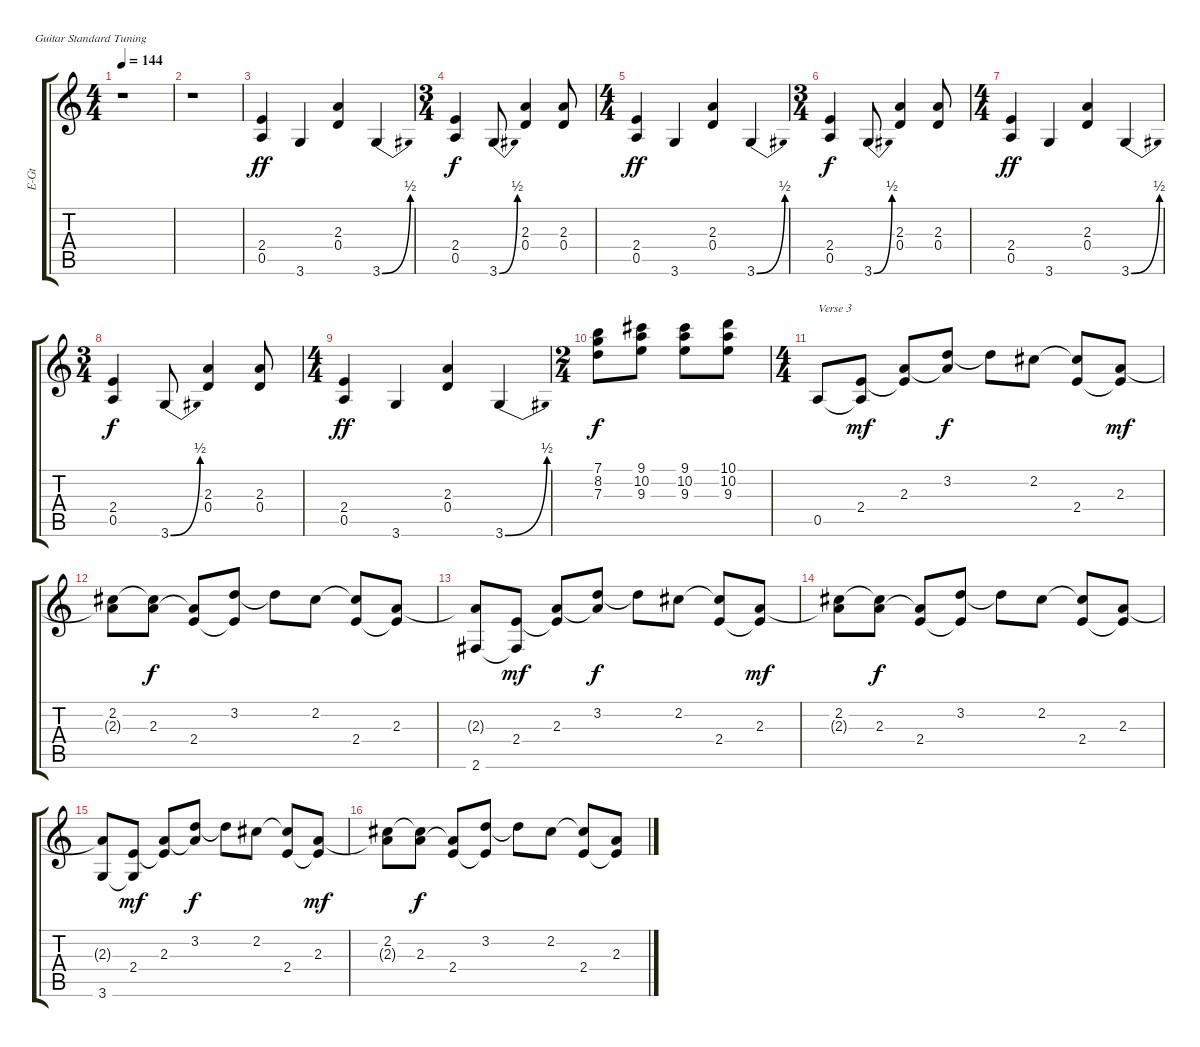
\bracketExtendMode groupsimilarinstruments
\otherSystemsTrackNameOrientation horizontal
\track ("Rhythm Guitar 2" "E-Gt") {instrument overdrivenguitar}
\staff {score tabs}
\tuning (E4 B3 G3 D3 A2 E2)
\ts (4 4)
\tempo 144
\clef g2
\ks c
r.1{dy f beam Down} |
r.1{beam Down} |
(2.4 0.5).4{dy ff beam Up} 3.6.4{beam Up} (2.3 0.4).4{beam Up} 3.6{be (bend 0 0 60 2)}.4{beam Up} |
\ts (3 4)
(2.4 0.5).4{dy f beam Up} 3.6{be (bend 0 0 60 2)}.8{beam Up} (2.3 0.4).4{beam Up} (2.3 0.4).8{beam Up} |
\ts (4 4)
(2.4 0.5).4{dy ff beam Up} 3.6.4{beam Up} (2.3 0.4).4{beam Up} 3.6{be (bend 0 0 60 2)}.4{beam Up} |
\ts (3 4)
(2.4 0.5).4{dy f beam Up} 3.6{be (bend 0 0 60 2)}.8{beam Up} (2.3 0.4).4{beam Up} (2.3 0.4).8{beam Up} |
\ts (4 4)
(2.4 0.5).4{dy ff beam Up} 3.6.4{beam Up} (2.3 0.4).4{beam Up} 3.6{be (bend 0 0 60 2)}.4{beam Up} |
\ts (3 4)
(2.4 0.5).4{dy f beam Up} 3.6{be (bend 0 0 60 2)}.8{beam Up} (2.3 0.4).4{beam Up} (2.3 0.4).8{beam Up} |
\ts (4 4)
(2.4 0.5).4{dy ff beam Up} 3.6.4{beam Up} (2.3 0.4).4{beam Up} 3.6{be (bend 0 0 60 2)}.4{beam Up} |
\ts (2 4)
(7.1 8.2 7.3).8{dy f beam Down} (9.1{acc #} 10.2 9.3).8{beam Down} (9.1{acc #} 10.2 9.3).8{beam Down} (10.1 10.2 9.3).8{beam Down} |
\ts (4 4)
0.5.8{txt "Verse 3" beam Up} (2.4 0.5{t}).8{dy mf beam Up} (2.3 2.4{t}).8{beam Up} (3.2 2.3{t}).8{dy f beam Up} 3.2{t}.8{beam Down} 2.2{acc #}.8{beam Down} (2.2{t acc #} 2.4).8{beam Up} (2.3 2.4{t}).8{dy mf beam Up} |
(2.2{acc #} 2.3{t}).8{beam Down} (2.2{t acc #} 2.3).8{dy f beam Down} (2.3{t} 2.4).8{beam Up} (3.2 2.4{t}).8{beam Up} 3.2{t}.8{beam Down} 2.2{acc #}.8{beam Down} (2.2{t acc #} 2.4).8{beam Up} (2.3 2.4{t}).8{beam Up} |
(2.3{t} 2.6{acc #}).8{beam Up} (2.4 2.6{t acc #}).8{dy mf beam Up} (2.3 2.4{t}).8{beam Up} (3.2 2.3{t}).8{dy f beam Up} 3.2{t}.8{beam Down} 2.2{acc #}.8{beam Down} (2.2{t acc #} 2.4).8{beam Up} (2.3 2.4{t}).8{dy mf beam Up} |
(2.2{acc #} 2.3{t}).8{beam Down} (2.2{t acc #} 2.3).8{dy f beam Down} (2.3{t} 2.4).8{beam Up} (3.2 2.4{t}).8{beam Up} 3.2{t}.8{beam Down} 2.2{acc #}.8{beam Down} (2.2{t acc #} 2.4).8{beam Up} (2.3 2.4{t}).8{beam Up} |
(2.3{t} 3.6).8{beam Up} (2.4 3.6{t}).8{dy mf beam Up} (2.3 2.4{t}).8{beam Up} (3.2 2.3{t}).8{dy f beam Up} 3.2{t}.8{beam Down} 2.2{acc #}.8{beam Down} (2.2{t acc #} 2.4).8{beam Up} (2.3 2.4{t}).8{dy mf beam Up} |
(2.2{acc #} 2.3{t}).8{beam Down} (2.2{t acc #} 2.3).8{dy f beam Down} (2.3{t} 2.4).8{beam Up} (3.2 2.4{t}).8{beam Up} 3.2{t}.8{beam Down} 2.2{acc #}.8{beam Down} (2.2{t acc #} 2.4).8{beam Up} (2.3 2.4{t}).8{beam Up}
